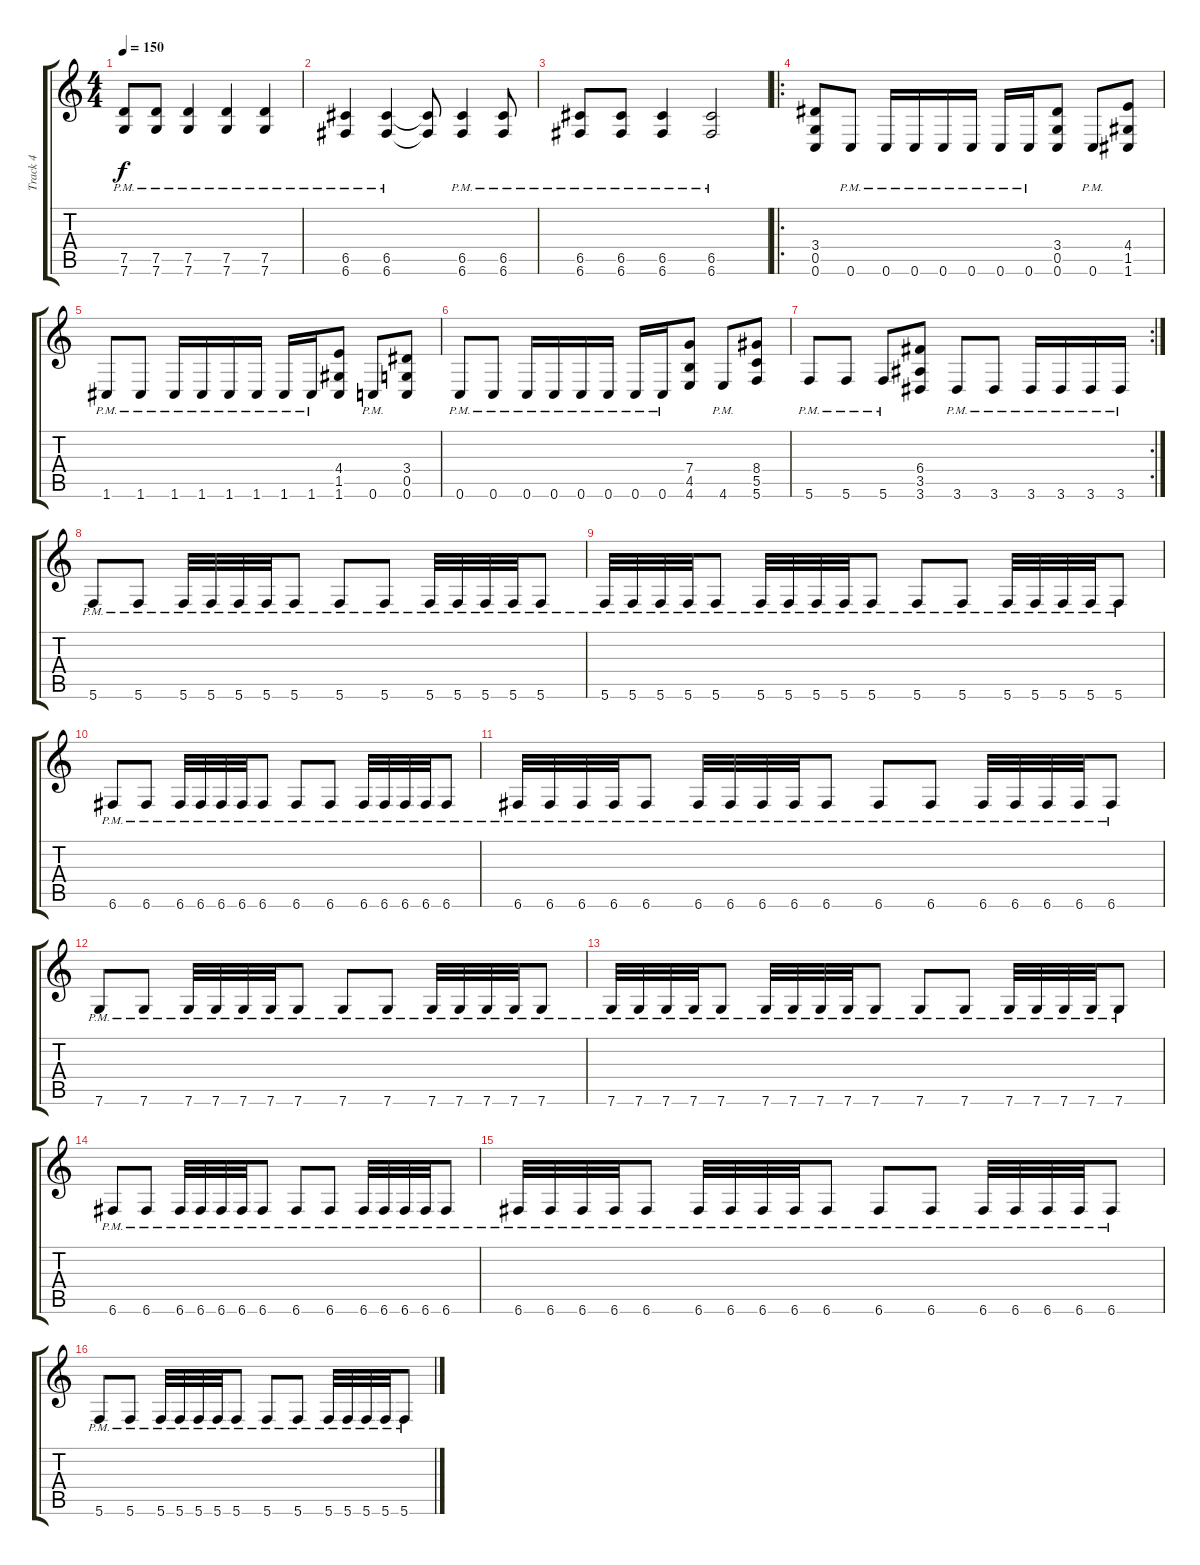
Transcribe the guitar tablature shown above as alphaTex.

\track ("Track 4" "Track 4") {instrument overdrivenguitar}
\staff {score tabs}
\tuning (D4 A3 F3 C3 G2 C2) {hide}
\ts (4 4)
\tempo 150
\clef g2
\ks c
(7.5{pm} 7.6{pm}).8{dy f} (7.5{pm} 7.6{pm}).8 (7.5{pm} 7.6{pm}).4 (7.5{pm} 7.6{pm}).4 (7.5{pm} 7.6{pm}).4 |
(6.5{pm} 6.6{pm}).4 (6.5{pm} 6.6{pm}).4 (6.5{t} 6.6{t}).8 (6.5{pm} 6.6{pm}).4 (6.5{pm} 6.6{pm}).8 |
(6.5{pm} 6.6{pm}).8 (6.5{pm} 6.6{pm}).8 (6.5{pm} 6.6{pm}).4 (6.5{pm} 6.6{pm}).2 |
\ro
(3.4 0.5 0.6).8 0.6{pm}.8 0.6{pm}.16 0.6{pm}.16 0.6{pm}.16 0.6{pm}.16 0.6{pm}.16 0.6{pm}.16 (3.4 0.5 0.6).8 0.6{pm}.8 (4.4 1.5 1.6).8 |
1.6{pm}.8 1.6{pm}.8 1.6{pm}.16 1.6{pm}.16 1.6{pm}.16 1.6{pm}.16 1.6{pm}.16 1.6{pm}.16 (4.4 1.5 1.6).8 0.6{pm}.8 (3.4 0.5 0.6).8 |
0.6{pm}.8 0.6{pm}.8 0.6{pm}.16 0.6{pm}.16 0.6{pm}.16 0.6{pm}.16 0.6{pm}.16 0.6{pm}.16 (7.4 4.5 4.6).8 4.6{pm}.8 (8.4 5.5 5.6).8 |
\rc 2
5.6{pm}.8 5.6{pm}.8 5.6{pm}.8 (6.4 3.5 3.6).8 3.6{pm}.8 3.6{pm}.8 3.6{pm}.16 3.6{pm}.16 3.6{pm}.16 3.6{pm}.16 |
5.6{pm}.8 5.6{pm}.8 5.6{pm}.32 5.6{pm}.32 5.6{pm}.32 5.6{pm}.32 5.6{pm}.8 5.6{pm}.8 5.6{pm}.8 5.6{pm}.32 5.6{pm}.32 5.6{pm}.32 5.6{pm}.32 5.6{pm}.8 |
5.6{pm}.32 5.6{pm}.32 5.6{pm}.32 5.6{pm}.32 5.6{pm}.8 5.6{pm}.32 5.6{pm}.32 5.6{pm}.32 5.6{pm}.32 5.6{pm}.8 5.6{pm}.8 5.6{pm}.8 5.6{pm}.32 5.6{pm}.32 5.6{pm}.32 5.6{pm}.32 5.6{pm}.8 |
6.6{pm}.8 6.6{pm}.8 6.6{pm}.32 6.6{pm}.32 6.6{pm}.32 6.6{pm}.32 6.6{pm}.8 6.6{pm}.8 6.6{pm}.8 6.6{pm}.32 6.6{pm}.32 6.6{pm}.32 6.6{pm}.32 6.6{pm}.8 |
6.6{pm}.32 6.6{pm}.32 6.6{pm}.32 6.6{pm}.32 6.6{pm}.8 6.6{pm}.32 6.6{pm}.32 6.6{pm}.32 6.6{pm}.32 6.6{pm}.8 6.6{pm}.8 6.6{pm}.8 6.6{pm}.32 6.6{pm}.32 6.6{pm}.32 6.6{pm}.32 6.6{pm}.8 |
7.6{pm}.8 7.6{pm}.8 7.6{pm}.32 7.6{pm}.32 7.6{pm}.32 7.6{pm}.32 7.6{pm}.8 7.6{pm}.8 7.6{pm}.8 7.6{pm}.32 7.6{pm}.32 7.6{pm}.32 7.6{pm}.32 7.6{pm}.8 |
7.6{pm}.32 7.6{pm}.32 7.6{pm}.32 7.6{pm}.32 7.6{pm}.8 7.6{pm}.32 7.6{pm}.32 7.6{pm}.32 7.6{pm}.32 7.6{pm}.8 7.6{pm}.8 7.6{pm}.8 7.6{pm}.32 7.6{pm}.32 7.6{pm}.32 7.6{pm}.32 7.6{pm}.8 |
6.6{pm}.8 6.6{pm}.8 6.6{pm}.32 6.6{pm}.32 6.6{pm}.32 6.6{pm}.32 6.6{pm}.8 6.6{pm}.8 6.6{pm}.8 6.6{pm}.32 6.6{pm}.32 6.6{pm}.32 6.6{pm}.32 6.6{pm}.8 |
6.6{pm}.32 6.6{pm}.32 6.6{pm}.32 6.6{pm}.32 6.6{pm}.8 6.6{pm}.32 6.6{pm}.32 6.6{pm}.32 6.6{pm}.32 6.6{pm}.8 6.6{pm}.8 6.6{pm}.8 6.6{pm}.32 6.6{pm}.32 6.6{pm}.32 6.6{pm}.32 6.6{pm}.8 |
5.6{pm}.8 5.6{pm}.8 5.6{pm}.32 5.6{pm}.32 5.6{pm}.32 5.6{pm}.32 5.6{pm}.8 5.6{pm}.8 5.6{pm}.8 5.6{pm}.32 5.6{pm}.32 5.6{pm}.32 5.6{pm}.32 5.6{pm}.8
